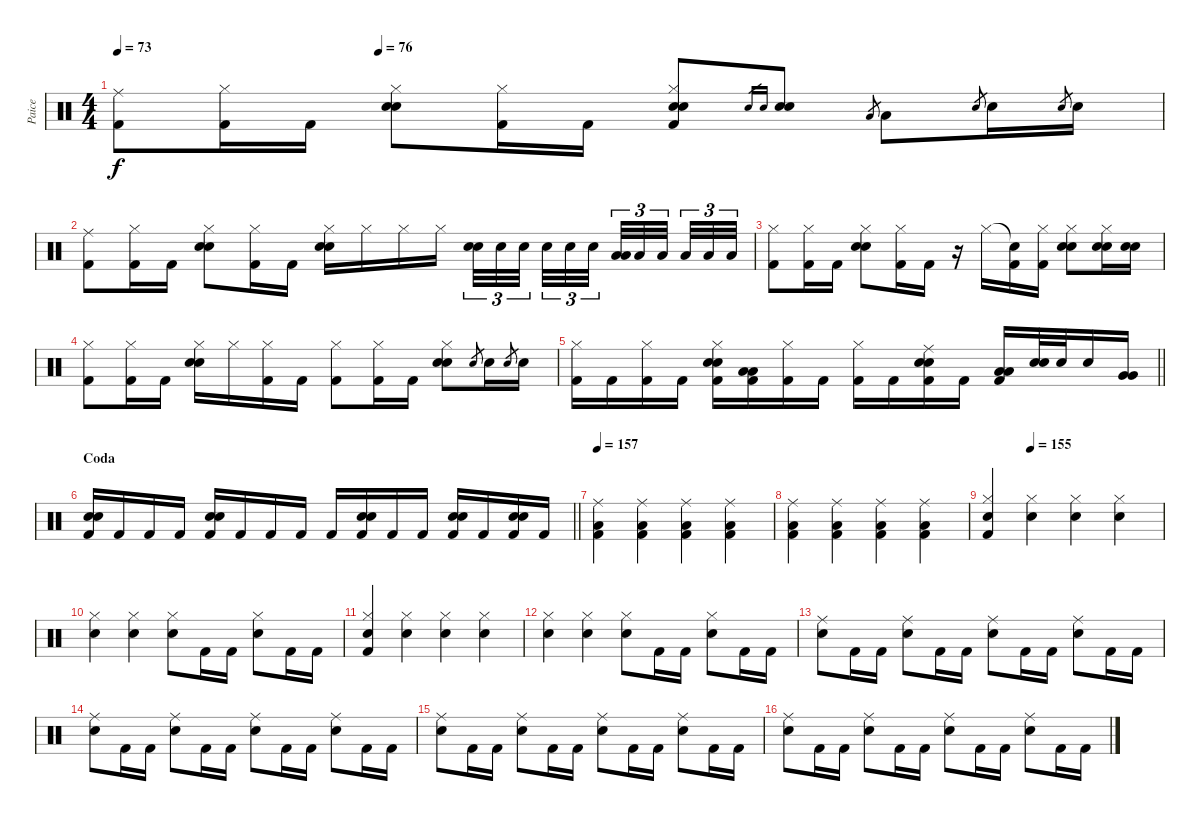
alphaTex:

\track ("Paice" "Paice") {instrument percussion}
\staff {score}
\articulation defaults
\ts (4 4)
\tempo 73
\tempo (76 0.25)
\clef neutral
\ks c
("Ride (middle)" "Kick (hit) 2").8{dy f} ("Hi-Hat (closed)" "Kick (hit) 2").16 "Kick (hit) 2".16 ("Hi-Hat (closed)" "Electric Snare (hit)" "Electric Snare (hit)").8 ("Hi-Hat (closed)" "Kick (hit) 2").16 "Kick (hit) 2".16 ("Hi-Hat (closed)" "Electric Snare (hit)" "Electric Snare (hit)" "Kick (hit) 2").8 "Electric Snare (hit)".16{gr} "Electric Snare (hit)".16{gr} ("Electric Snare (hit)" "Electric Snare (hit)").8 "Low Tom (hit)".8{gr} "Low Tom (hit)".8 "Electric Snare (hit)".8{gr} "Electric Snare (hit)".16 "Electric Snare (hit)".8{gr} "Electric Snare (hit)".16 |
("Ride (middle)" "Kick (hit) 2").8 ("Hi-Hat (closed)" "Kick (hit) 2").16 "Kick (hit) 2".16 ("Hi-Hat (closed)" "Electric Snare (hit)" "Electric Snare (hit)").8 ("Hi-Hat (closed)" "Kick (hit) 2").16 "Kick (hit) 2".16 ("Hi-Hat (closed)" "Electric Snare (hit)" "Electric Snare (hit)").16 "Hi-Hat (closed)".16 "Hi-Hat (closed)".16 "Hi-Hat (closed)".16 ("Electric Snare (hit)" "Electric Snare (hit)").32{tu (3 2)} "Electric Snare (hit)".32{tu (3 2)} "Electric Snare (hit)".32{tu (3 2)} "Electric Snare (hit)".32{tu (3 2)} "Electric Snare (hit)".32{tu (3 2)} "Electric Snare (hit)".32{tu (3 2)} ("Low Tom (hit)" "Low Tom (hit)").32{tu (3 2)} "Low Tom (hit)".32{tu (3 2)} "Low Tom (hit)".32{tu (3 2)} "Low Tom (hit)".32{tu (3 2)} "Low Tom (hit)".32{tu (3 2)} "Low Tom (hit)".32{tu (3 2)} |
("Hi-Hat (closed)" "Kick (hit) 2").8 ("Hi-Hat (closed)" "Kick (hit) 2").16 "Kick (hit) 2".16 ("Hi-Hat (closed)" "Electric Snare (hit)" "Electric Snare (hit)").8 ("Hi-Hat (closed)" "Kick (hit) 2").16 "Kick (hit) 2".16 r.16 "Hi-Hat (closed)".16 ("Snare (hit)"{t} "Kick (hit) 2").16 ("Hi-Hat (closed)" "Kick (hit) 2").16 ("Hi-Hat (closed)" "Electric Snare (hit)" "Electric Snare (hit)").8 ("Hi-Hat (closed)" "Electric Snare (hit)" "Electric Snare (hit)").16 ("Electric Snare (hit)" "Electric Snare (hit)").16 |
("Hi-Hat (closed)" "Kick (hit) 2").8 ("Hi-Hat (closed)" "Kick (hit) 2").16 "Kick (hit) 2".16 ("Hi-Hat (closed)" "Electric Snare (hit)" "Electric Snare (hit)").16 "Hi-Hat (closed)".16 ("Hi-Hat (closed)" "Kick (hit) 2").16 "Kick (hit) 2".16 ("Hi-Hat (closed)" "Kick (hit) 2").8 ("Hi-Hat (closed)" "Kick (hit) 2").16 "Kick (hit) 2".16 ("Hi-Hat (closed)" "Electric Snare (hit)" "Electric Snare (hit)").8 "Electric Snare (hit)".8{gr} "Electric Snare (hit)".16 "Electric Snare (hit)".8{gr} "Electric Snare (hit)".16 |
\barLineRight lightlight
("Hi-Hat (closed)" "Kick (hit) 2").16 "Kick (hit) 2".16 ("Hi-Hat (closed)" "Kick (hit) 2").16 "Kick (hit) 2".16 ("Hi-Hat (closed)" "Electric Snare (hit)" "Electric Snare (hit)" "Kick (hit) 2").16 ("Low Tom (hit)" "Low Tom (hit)" "Kick (hit) 2").16 ("Hi-Hat (closed)" "Kick (hit) 2").16 "Kick (hit) 2".16 ("Hi-Hat (closed)" "Kick (hit) 2").16 "Kick (hit) 2".16 ("Ride (middle)" "Electric Snare (hit)" "Electric Snare (hit)" "Kick (hit) 2").16 "Kick (hit) 2".16 ("Low Tom (hit)" "Low Tom (hit)" "Kick (hit) 2").16 ("Electric Snare (hit)" "Electric Snare (hit)").32 "Electric Snare (hit)".32 "Electric Snare (hit)".16 ("Very Low Tom (hit)" "Very Low Tom (hit)").16 |
\section ("" "Coda")
\barLineRight lightlight
("Electric Snare (hit)" "Electric Snare (hit)" "Kick (hit) 2").16 "Kick (hit) 2".16 "Kick (hit) 2".16 "Kick (hit) 2".16 ("Electric Snare (hit)" "Electric Snare (hit)" "Kick (hit) 2").16 "Kick (hit) 2".16 "Kick (hit) 2".16 "Kick (hit) 2".16 "Kick (hit) 2".16 ("Electric Snare (hit)" "Electric Snare (hit)" "Kick (hit) 2").16 "Kick (hit) 2".16 "Kick (hit) 2".16 ("Electric Snare (hit)" "Electric Snare (hit)" "Kick (hit) 2").16 "Kick (hit) 2".16 ("Electric Snare (hit)" "Electric Snare (hit)" "Kick (hit) 2").16 "Kick (hit) 2".16 |
\tempo 157
("Ride (middle)" "Low Tom (hit)" "Kick (hit) 2").4 ("Ride (middle)" "Low Tom (hit)" "Kick (hit) 2").4 ("Ride (middle)" "Low Tom (hit)" "Kick (hit) 2").4 ("Ride (middle)" "Low Tom (hit)" "Kick (hit) 2").4 |
("Ride (middle)" "Low Tom (hit)" "Kick (hit) 2").4 ("Ride (middle)" "Low Tom (hit)" "Kick (hit) 2").4 ("Ride (middle)" "Low Tom (hit)" "Kick (hit) 2").4 ("Ride (middle)" "Low Tom (hit)" "Kick (hit) 2").4 |
\tempo (155 0.25)
("Hi-Hat (closed)" "Snare (hit) 2" "Kick (hit) 2").4 ("Hi-Hat (closed)" "Snare (hit) 2").4 ("Hi-Hat (closed)" "Snare (hit) 2").4 ("Hi-Hat (closed)" "Snare (hit) 2").4 |
("Hi-Hat (closed)" "Snare (hit) 2").4 ("Hi-Hat (closed)" "Snare (hit) 2").4 ("Hi-Hat (closed)" "Snare (hit) 2").8 "Kick (hit) 2".16 "Kick (hit) 2".16 ("Hi-Hat (closed)" "Snare (hit) 2").8 "Kick (hit) 2".16 "Kick (hit) 2".16 |
("Hi-Hat (closed)" "Snare (hit) 2" "Kick (hit) 2").4 ("Hi-Hat (closed)" "Snare (hit) 2").4 ("Hi-Hat (closed)" "Snare (hit) 2").4 ("Hi-Hat (closed)" "Snare (hit) 2").4 |
("Hi-Hat (closed)" "Snare (hit) 2").4 ("Hi-Hat (closed)" "Snare (hit) 2").4 ("Hi-Hat (closed)" "Snare (hit) 2").8 "Kick (hit) 2".16 "Kick (hit) 2".16 ("Hi-Hat (closed)" "Snare (hit) 2").8 "Kick (hit) 2".16 "Kick (hit) 2".16 |
("Ride (middle)" "Snare (hit) 2").8 "Kick (hit) 2".16 "Kick (hit) 2".16 ("Ride (middle)" "Snare (hit) 2").8 "Kick (hit) 2".16 "Kick (hit) 2".16 ("Ride (middle)" "Snare (hit) 2").8 "Kick (hit) 2".16 "Kick (hit) 2".16 ("Ride (middle)" "Snare (hit) 2").8 "Kick (hit) 2".16 "Kick (hit) 2".16 |
("Ride (middle)" "Snare (hit) 2").8 "Kick (hit) 2".16 "Kick (hit) 2".16 ("Ride (middle)" "Snare (hit) 2").8 "Kick (hit) 2".16 "Kick (hit) 2".16 ("Ride (middle)" "Snare (hit) 2").8 "Kick (hit) 2".16 "Kick (hit) 2".16 ("Ride (middle)" "Snare (hit) 2").8 "Kick (hit) 2".16 "Kick (hit) 2".16 |
("Ride (middle)" "Snare (hit) 2").8 "Kick (hit) 2".16 "Kick (hit) 2".16 ("Ride (middle)" "Snare (hit) 2").8 "Kick (hit) 2".16 "Kick (hit) 2".16 ("Ride (middle)" "Snare (hit) 2").8 "Kick (hit) 2".16 "Kick (hit) 2".16 ("Ride (middle)" "Snare (hit) 2").8 "Kick (hit) 2".16 "Kick (hit) 2".16 |
("Ride (middle)" "Snare (hit) 2").8 "Kick (hit) 2".16 "Kick (hit) 2".16 ("Ride (middle)" "Snare (hit) 2").8 "Kick (hit) 2".16 "Kick (hit) 2".16 ("Ride (middle)" "Snare (hit) 2").8 "Kick (hit) 2".16 "Kick (hit) 2".16 ("Ride (middle)" "Snare (hit) 2").8 "Kick (hit) 2".16 "Kick (hit) 2".16
